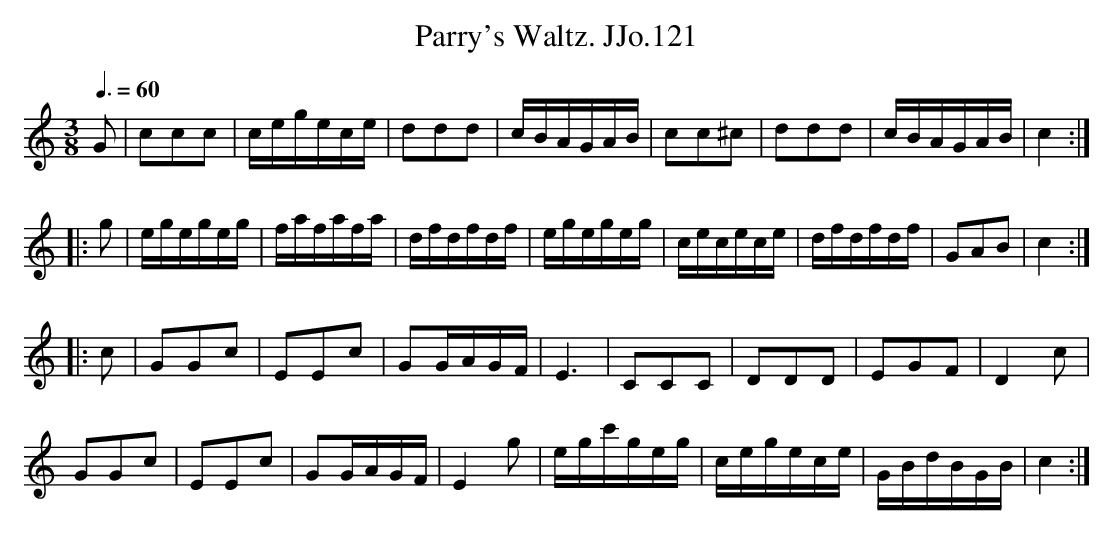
X:1
T:Parry's Waltz. JJo.121
M:3/8
L:1/8
Q:3/8=60
K:C
G|ccc|c/e/g/e/c/e/|ddd|c/B/A/G/A/B/|cc^c|ddd|c/B/A/G/A/B/|c2:|
|:g|e/g/e/g/e/g/|f/a/f/a/f/a/|d/f/d/f/d/f/|e/g/e/g/e/g/|\
c/e/c/e/c/e/|d/f/d/f/d/f/|GAB|c2:|
|:c|GGc|EEc|GG/A/G/F/|E3|CCC|DDD|EGF|D2c|
GGc|EEc|GG/A/G/F/|E2g|e/g/c'/g/e/g/|c/e/g/e/c/e/|G/B/d/B/G/B/|c2:|
